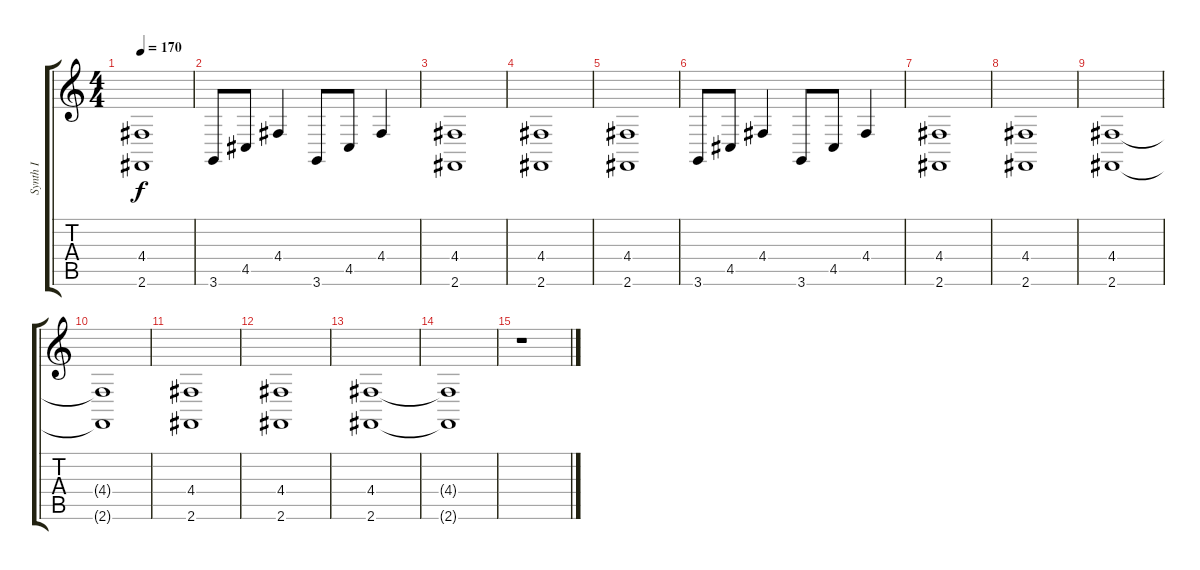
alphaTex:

\track ("Synth I" "Synth I") {instrument stringensemble1}
\staff {score tabs}
\tuning (E4 B3 G3 D3 A2 E2) {hide}
\ts (4 4)
\tempo 170
\clef g2
\ks c
(4.4 2.6).1{dy f} |
3.6.8 4.5.8 4.4.4 3.6.8 4.5.8 4.4.4 |
(4.4 2.6).1 |
(4.4 2.6).1 |
(4.4 2.6).1 |
3.6.8 4.5.8 4.4.4 3.6.8 4.5.8 4.4.4 |
(4.4 2.6).1 |
(4.4 2.6).1 |
(4.4 2.6).1 |
(4.4{t} 2.6{t}).1 |
(4.4 2.6).1 |
(4.4 2.6).1 |
(4.4 2.6).1 |
(4.4{t} 2.6{t}).1 |
r.1
